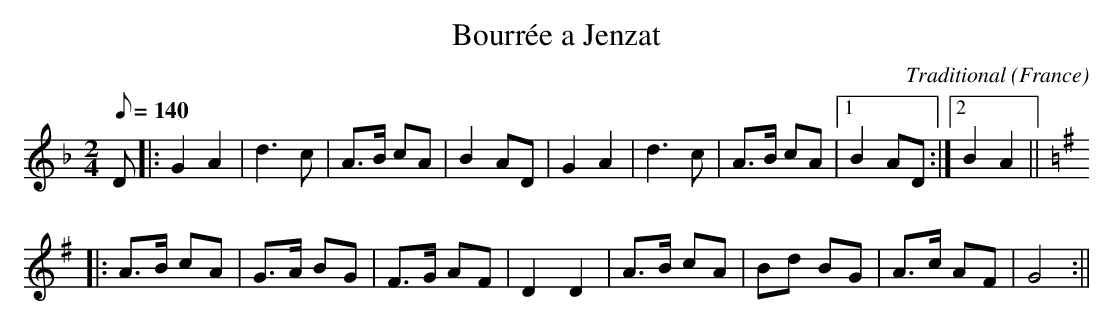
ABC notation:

X:1
T:Bourrée a Jenzat
C:Traditional
L:1/8
M:2/4
O:France
Q:140
K:D minor
D|:G2 A2 |d3 c|A>B cA|B2  AD|G2 A2|d3 c|A>B cA|1B2  AD:|2B2  A2||
K:Gmajor
|:A>B cA|G>A BG|F>G AF|D2 D2|A>B cA|Bd BG|A>c AF|G4 :||
